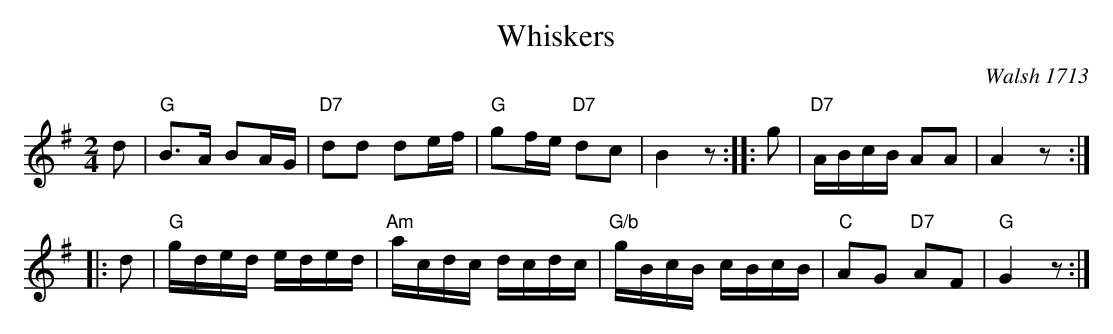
X:1
T: Whiskers
O: Walsh 1713
M: 2/4
L: 1/16
K: G
d2 |\
"G"B3A B2AG | "D7"d2d2 d2ef |\
"G"g2fe "D7"d2c2 | B4 z2 :: g2 |\
"D7"ABcB A2A2 | A4 z2 :|
|: d2 |\
"G"gded eded | "Am"acdc dcdc |\
"G/b"gBcB cBcB | "C"A2G2 "D7"A2F2 | "G"G4 z2 :|
